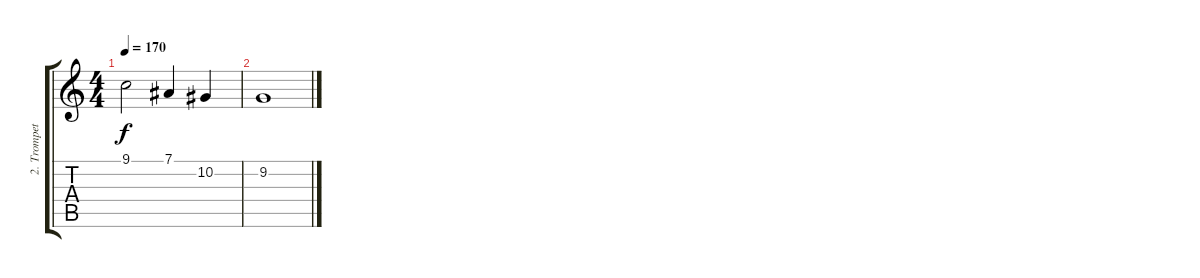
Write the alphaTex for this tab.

\track ("2. Trompete" "2. Trompet") {instrument trumpet}
\staff {score tabs}
\tuning (Eb4 Bb3 Gb3 Db3 Ab2 Eb2) {hide}
\ts (4 4)
\tempo 170
\clef g2
\ks c
9.1.2{dy f} 7.1.4 10.2.4 |
9.2.1
